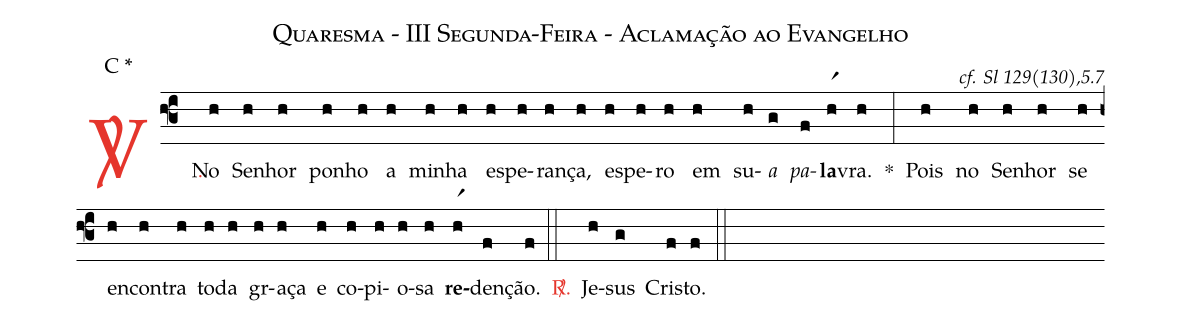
name: Quaresma - III Segunda-Feira - Aclamação ao Evangelho;
mode: C *;
commentary: cf. Sl 129(130),5.7;
%%
(f3)

<c><sp>V/</sp>.</c>() No(h) Se(h)nhor(h) po(h)nho(h) a(h) mi(h)nha(h) es(h)pe(h)ran(h)ça,(h) es(h)pe(h)ro(h) em(h) su(h)<i>a</i>(g) <i>pa</i>(f)<b>la</b>(hr1)vra.(h) *(:) Pois(h) no(h) Se(h)nhor(h) se(h) en(h)con(h)tra(h) to(h)da(h) gr(h)aça(h) e(h) co(h)pi(h)o(h)sa(h) <b>re</b>(hr1)den(f)ção.(f)

(::)

<c><sp>R/</sp>.</c>() Je(h)sus(g) Cris(f)to.(f)

(::)
